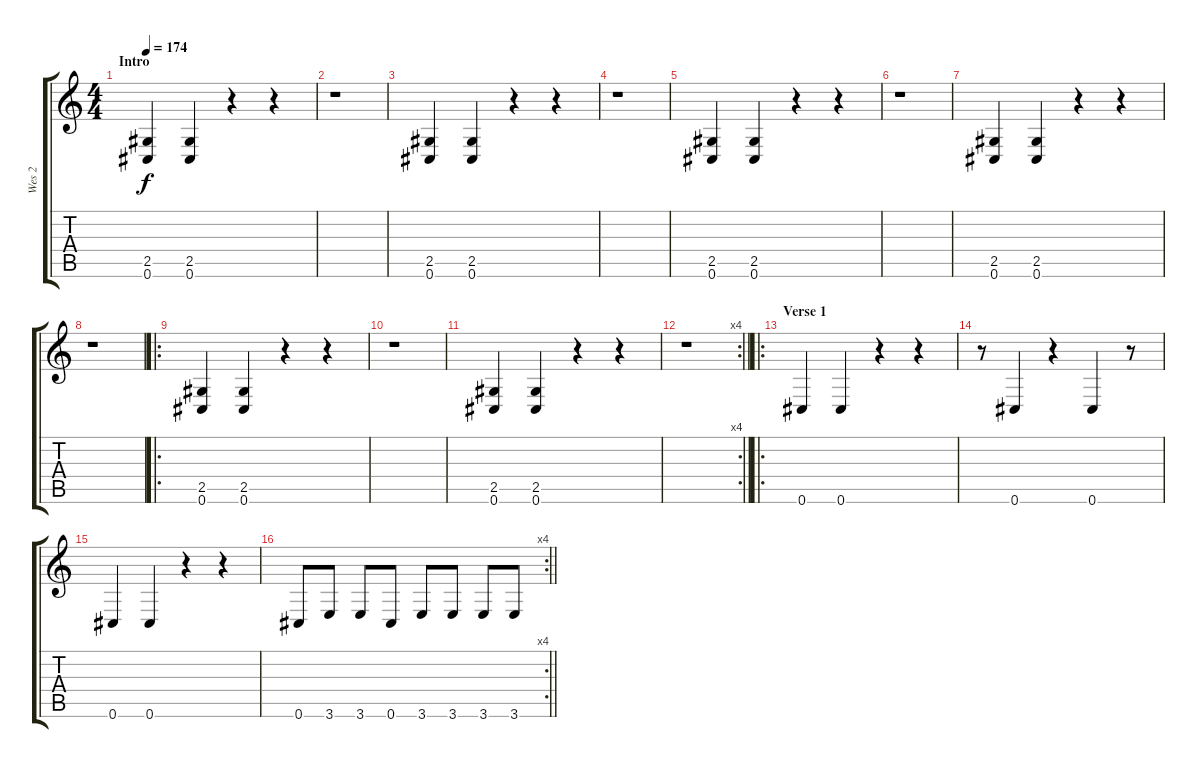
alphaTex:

\track ("Wes 2" "Wes 2") {instrument distortionguitar}
\staff {score tabs}
\tuning (Db4 Ab3 E3 B2 Gb2 Db2) {hide}
\ts (4 4)
\section ("" "Intro")
\tempo 174
\clef g2
\ks c
(2.5 0.6).4{dy f instrument distortionguitar} (2.5 0.6).4 r.4 r.4 |
r.1 |
(2.5 0.6).4 (2.5 0.6).4 r.4 r.4 |
r.1 |
(2.5 0.6).4 (2.5 0.6).4 r.4 r.4 |
r.1 |
(2.5 0.6).4 (2.5 0.6).4 r.4 r.4 |
r.1 |
\ro
(2.5 0.6).4 (2.5 0.6).4 r.4 r.4 |
r.1 |
(2.5 0.6).4 (2.5 0.6).4 r.4 r.4 |
\rc 4
\barLineRight lightlight
r.1 |
\ro
\section ("" "Verse 1")
0.6.4 0.6.4 r.4 r.4 |
r.8 0.6.4 r.4 0.6.4 r.8 |
0.6.4 0.6.4 r.4 r.4 |
\rc 4
\barLineRight lightlight
0.6.8 3.6.8 3.6.8 0.6.8 3.6.8 3.6.8 3.6.8 3.6.8
